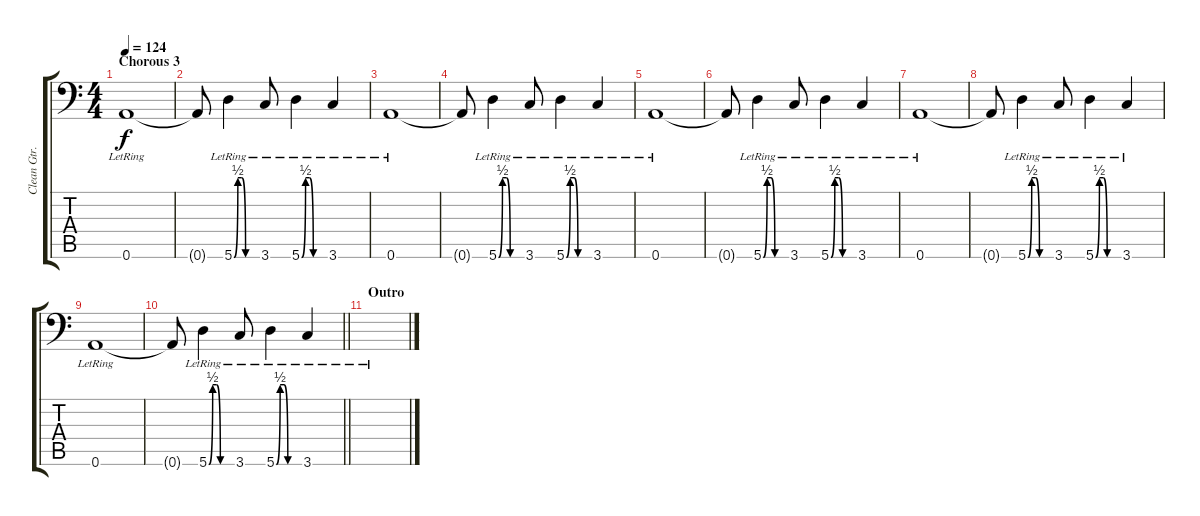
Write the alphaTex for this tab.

\track ("Clean Gtr. 2" "Clean Gtr.") {instrument electricguitarclean}
\staff {score tabs}
\tuning (B3 Gb3 D3 A2 E2 A1) {hide}
\ts (4 4)
\section ("" "Chorous 3")
\tempo 124
\clef f4
\ks c
0.6{lr}.1{dy f} |
0.6{t}.8 5.6{be (custom 0 0 10 2 20 2 30 0 60 0) lr}.4 3.6{lr}.8 5.6{be (custom 0 0 10 2 20 2 30 0 60 0) lr}.4 3.6{lr}.4 |
0.6{lr}.1 |
0.6{t}.8 5.6{be (custom 0 0 10 2 20 2 30 0 60 0) lr}.4 3.6{lr}.8 5.6{be (custom 0 0 10 2 20 2 30 0 60 0) lr}.4 3.6{lr}.4 |
0.6{lr}.1 |
0.6{t}.8 5.6{be (custom 0 0 10 2 20 2 30 0 60 0) lr}.4 3.6{lr}.8 5.6{be (custom 0 0 10 2 20 2 30 0 60 0) lr}.4 3.6{lr}.4 |
0.6{lr}.1 |
0.6{t}.8 5.6{be (custom 0 0 10 2 20 2 30 0 60 0) lr}.4 3.6{lr}.8 5.6{be (custom 0 0 10 2 20 2 30 0 60 0) lr}.4 3.6{lr}.4 |
0.6{lr}.1 |
\barLineRight lightlight
0.6{t}.8 5.6{be (custom 0 0 10 2 20 2 30 0 60 0) lr}.4 3.6{lr}.8 5.6{be (custom 0 0 10 2 20 2 30 0 60 0) lr}.4 3.6{lr}.4 |
\section ("" "Outro")
